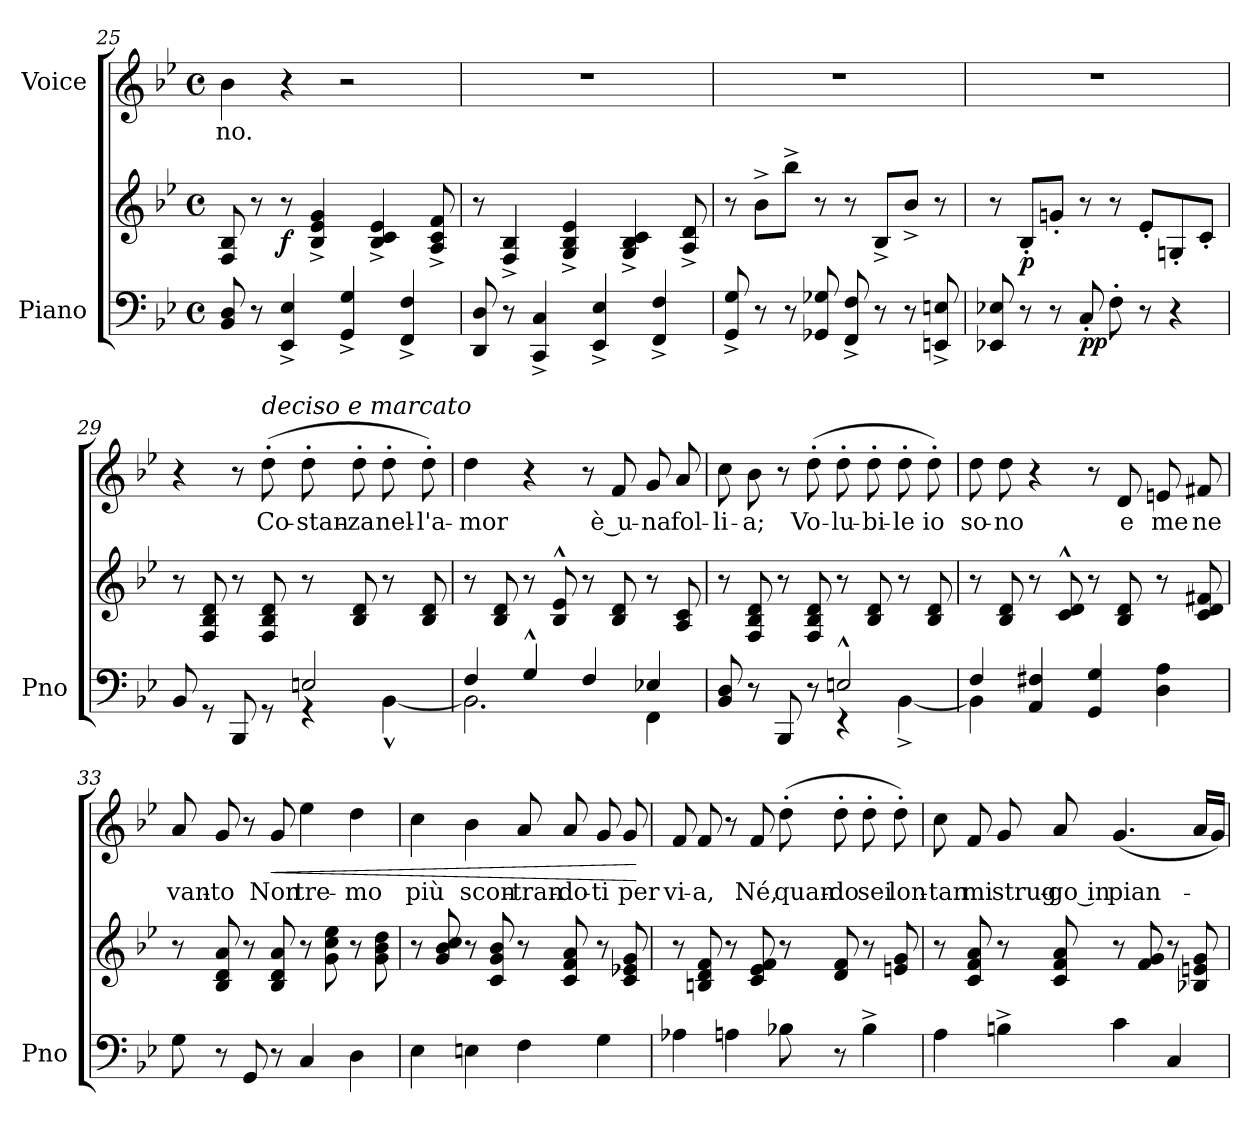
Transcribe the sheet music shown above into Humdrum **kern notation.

**kern	**kern	**dynam	**kern	**text	**dynam
*part2	*part2	*part2	*part1	*part1	*part1
*staff3	*staff2	*staff2/3	*staff1	*staff1	*staff1
*I"Piano	*	*	*I"Voice	*	*
*I'Pno	*	*	*	*	*
*clefF4	*clefG2	*	*clefG2	*	*
*k[b-e-]	*k[b-e-]	*	*k[b-e-]	*	*
*M4/4	*M4/4	*	*M4/4	*	*
*met(c)	*met(c)	*	*met(c)	*	*
=25	=25	=25	=25	=25	=25
8BB-/ 8D/	8F/ 8B-/	.	4b-\	no.	.
8r	8r	.	.	.	.
!	!	!LO:DY:b	!	!	!
4EE-/^ 4E-/^	8r	f	4r	.	.
.	4B-/^ 4e-/^ 4g/^	.	.	.	.
4GG/^ 4G/^	.	.	2r	.	.
.	4B-/^ 4c/^ 4e-/^	.	.	.	.
4FF/^ 4F/^	.	.	.	.	.
.	8A/^ 8c/^ 8f/^	.	.	.	.
=26	=26	=26	=26	=26	=26
8DD/ 8D/	8r	.	1r	.	.
8r	4F/^ 4B-/^	.	.	.	.
4CC/^ 4C/^	.	.	.	.	.
.	4G/^ 4B-/^ 4e-/^	.	.	.	.
4EE-/^ 4E-/^	.	.	.	.	.
.	4G/^ 4B-/^ 4c/^	.	.	.	.
4FF/^ 4F/^	.	.	.	.	.
.	8A/^ 8d/^	.	.	.	.
!!LO:LB:g=z
=27	=27	=27	=27	=27	=27
8GG/^ 8G/^	8r	.	1r	.	.
8r	8b-^\L	.	.	.	.
8r	8bb-^\J	.	.	.	.
8GG-X/ 8G-X/	8r	.	.	.	.
8FF/^ 8F/^	8r	.	.	.	.
8r	8B-^/L	.	.	.	.
8r	8b-^/J	.	.	.	.
8EEn/^ 8En/^	8r	.	.	.	.
=28	=28	=28	=28	=28	=28
8EE-X/ 8E-X/	8r	.	1r	.	.
!	!	!LO:DY:b	!	!	!
8r	8B-'/L	p	.	.	.
8r	8gn'/J	.	.	.	.
!	!	!LO:DY:b=2	!	!	!
8C'/	8r	pp	.	.	.
8F'\	8r	.	.	.	.
8r	8e-'/L	.	.	.	.
4r	8Gn'/	.	.	.	.
.	8c'/J	.	.	.	.
=29	=29	=29	=29	=29	=29
*^	*	*	*	*	*
8BB-/	2ryy	8r	.	4r	.	.
8rGG	.	8F/ 8B-/ 8d/	.	.	.	.
8BBB-/	.	8r	.	8r	.	.
!	!	!	!	!LO:TX:a:i:t=deciso e marcato	!	!
8rGG	.	8F/ 8B-/ 8d/	.	(8dd'\	Co-	.
2En/	4r	8r	.	8dd'\	stan-	.
.	.	8B-/ 8d/	.	8dd'\	za	.
.	[4BB-^^\	8r	.	8dd'\	nel-	.
.	.	8B-/ 8d/	.	8dd'\)	l'a-	.
!!LO:LB:g=z
=30	=30	=30	=30	=30	=30	=30
4F/	2.BB-\]	8r	.	4dd\	mor	.
.	.	8B-/ 8d/	.	.	.	.
4G^^/	.	8r	.	4r	.	.
.	.	8B-/^^ 8e-/^^	.	.	.	.
4F/	.	8r	.	8r	.	.
.	.	8B-/ 8d/	.	8f/	è u-	.
4E-X/	4FF\	8r	.	8g/	na	.
.	.	8A/ 8c/	.	8a/	fol-	.
=31	=31	=31	=31	=31	=31	=31
8BB-/ 8D/	2ryy	8r	.	8cc\	li-	.
8r	.	8F/ 8B-/ 8d/	.	8b-\	a;	.
8BBB-/	.	8r	.	8r	.	.
8r	.	8F/ 8B-/ 8d/	.	(8dd'\	Vo-	.
2En^^/	4r	8r	.	8dd'\	lu-	.
.	.	8B-/ 8d/	.	8dd'\	bi-	.
.	[4BB-^\	8r	.	8dd'\	le	.
.	.	8B-/ 8d/	.	8dd'\)	io	.
=32	=32	=32	=32	=32	=32	=32
4F/	4BB-\]	8r	.	8dd\	so-	.
.	.	8B-/ 8d/	.	8dd\	no	.
4AA/ 4F#X/	2.ryy	8r	.	4r	.	.
.	.	8c/^^ 8d/^^	.	.	.	.
4GG/ 4G/	.	8r	.	8r	.	.
.	.	8B-/ 8d/	.	8d/	e	.
4D\ 4A\	.	8r	.	8en/	me	.
.	.	8c/ 8d/ 8f#X/	.	8f#X/	ne	.
*v	*v	*	*	*	*	*
!!LO:PB:g=z
=33	=33	=33	=33	=33	=33
8G\	8r	.	8a/	van-	.
8r	8B-/ 8d/ 8a/	.	8g/	to	.
8GG/	8r	.	8r	.	.
!	!	!	!	!	!LO:HP:b
8r	8B-/ 8d/ 8a/	.	8g/	Non	<
4C/	8r	.	4ee-\	tre-	.
.	8g\ 8cc\ 8ee-\	.	.	.	.
4D\	8r	.	4dd\	mo	.
.	8g\ 8b-\ 8dd\	.	.	.	.
=34	=34	=34	=34	=34	=34
4E-\	8r	.	4cc\	più	.
.	8g/ 8b-/ 8cc/	.	.	.	.
4En\	8r	.	4b-\	scon-	.
.	8c/ 8g/ 8b-/	.	.	.	.
4F\	8r	.	8a/	tran-	.
.	8c/ 8f/ 8a/	.	8a/	do-	.
4G\	8r	.	8g/	ti	.
.	8c/ 8e-X/ 8g/	.	8g/	per	.
.	.	.	.	.	[
=35	=35	=35	=35	=35	=35
4A-X\	8r	.	8f/	vi-	.
.	8Bn/ 8d/ 8f/	.	8f/	a,	.
4An\	8r	.	8r	.	.
.	8c/ 8e-/ 8f/	.	8f/	Né,	.
8B-X\	8r	.	(8dd'\	quan-	.
8r	8d/ 8f/	.	8dd'\	do	.
4B-^\	8r	.	8dd'\	sei	.
.	8en/ 8g/	.	8dd'\)	lon-	.
!!LO:LB:g=z
=36	=36	=36	=36	=36	=36
4A\	8r	.	8cc\	tan	.
.	8c/ 8f/ 8a/	.	8f/	mi	.
4Bn^\	8r	.	8g/	strug-	.
.	8c/ 8f/ 8a/	.	8a/	go in	.
4c\	8r	.	(4.g/	pian-	.
.	8f/ 8g/	.	.	.	.
4C/	8r	.	.	.	.
.	8B-X/ 8en/ 8g/	.	16a/LL	.	.
.	.	.	16g/JJ)	.	.
=	=	=	=	=	=
*-	*-	*-	*-	*-	*-
